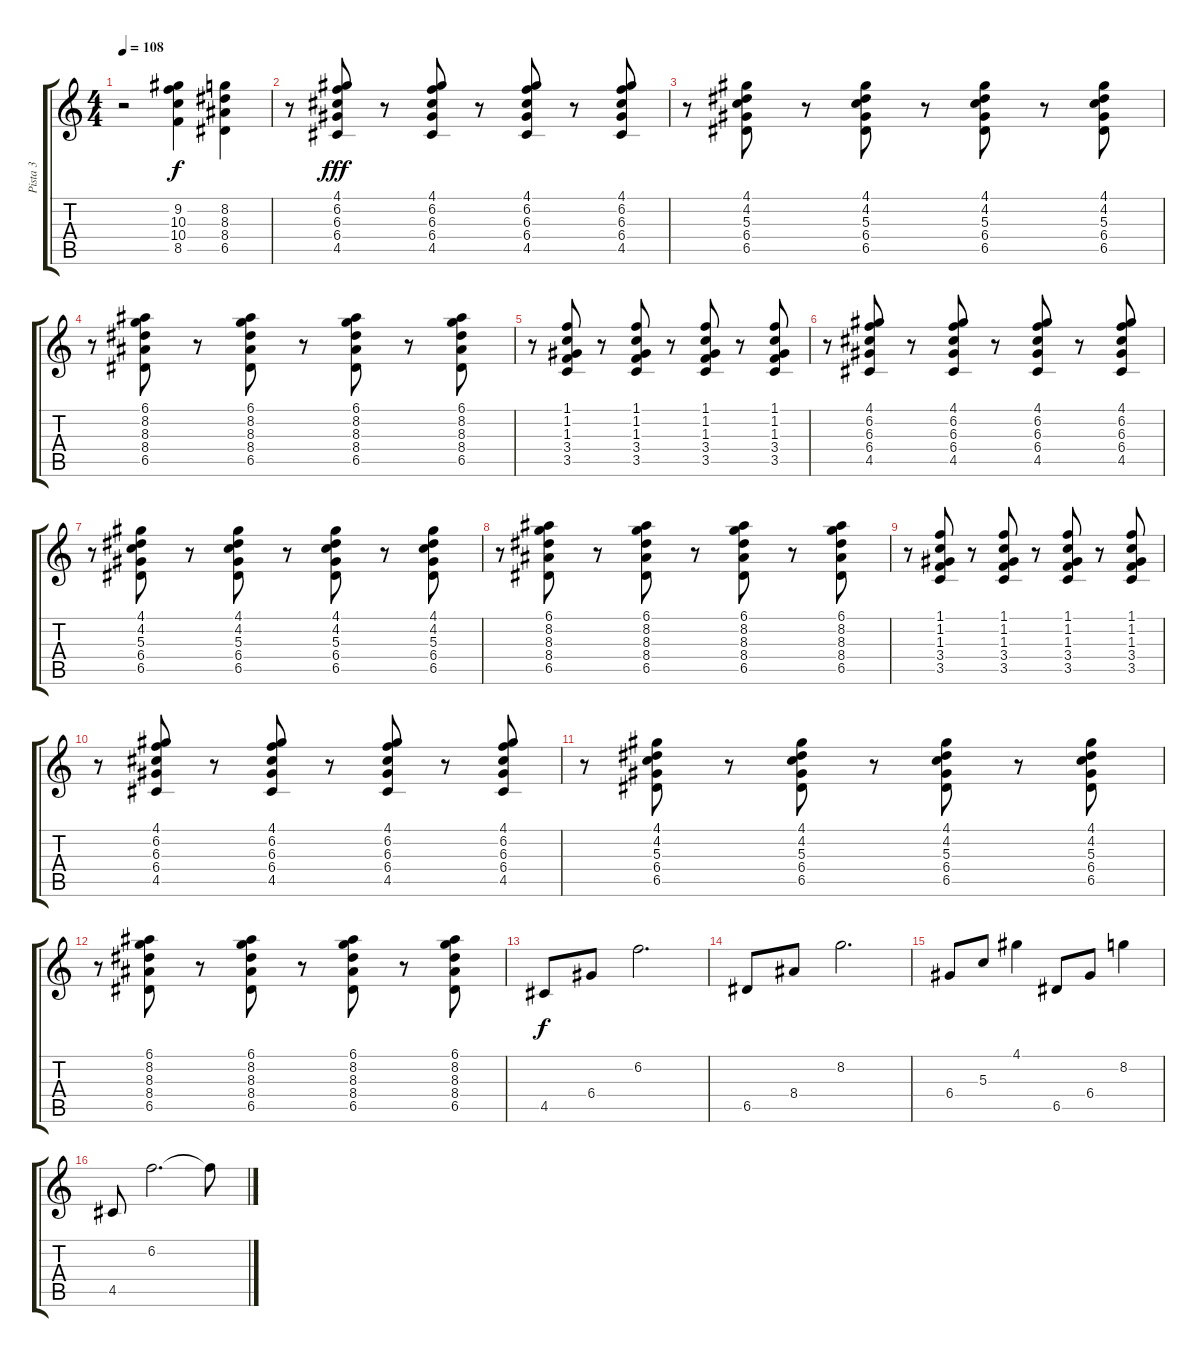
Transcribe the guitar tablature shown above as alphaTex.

\track ("Pista 3" "Pista 3") {instrument electricguitarclean}
\staff {score tabs}
\tuning (E4 B3 G3 D3 A2 E2) {hide}
\ts (4 4)
\tempo 108
\clef g2
\ks c
r.2{dy fff} (9.2 10.3 10.4 8.5).4{dy f} (8.2 8.3 8.4 6.5).4 |
r.8 (4.1 6.2 6.3 6.4 4.5).8{dy fff} r.8 (4.1 6.2 6.3 6.4 4.5).8 r.8 (4.1 6.2 6.3 6.4 4.5).8 r.8 (4.1 6.2 6.3 6.4 4.5).8 |
r.8 (4.1 4.2 5.3 6.4 6.5).8 r.8 (4.1 4.2 5.3 6.4 6.5).8 r.8 (4.1 4.2 5.3 6.4 6.5).8 r.8 (4.1 4.2 5.3 6.4 6.5).8 |
r.8 (6.1 8.2 8.3 8.4 6.5).8 r.8 (6.1 8.2 8.3 8.4 6.5).8 r.8 (6.1 8.2 8.3 8.4 6.5).8 r.8 (6.1 8.2 8.3 8.4 6.5).8 |
r.8 (1.1 1.2 1.3 3.4 3.5).8 r.8 (1.1 1.2 1.3 3.4 3.5).8 r.8 (1.1 1.2 1.3 3.4 3.5).8 r.8 (1.1 1.2 1.3 3.4 3.5).8 |
r.8 (4.1 6.2 6.3 6.4 4.5).8 r.8 (4.1 6.2 6.3 6.4 4.5).8 r.8 (4.1 6.2 6.3 6.4 4.5).8 r.8 (4.1 6.2 6.3 6.4 4.5).8 |
r.8 (4.1 4.2 5.3 6.4 6.5).8 r.8 (4.1 4.2 5.3 6.4 6.5).8 r.8 (4.1 4.2 5.3 6.4 6.5).8 r.8 (4.1 4.2 5.3 6.4 6.5).8 |
r.8 (6.1 8.2 8.3 8.4 6.5).8 r.8 (6.1 8.2 8.3 8.4 6.5).8 r.8 (6.1 8.2 8.3 8.4 6.5).8 r.8 (6.1 8.2 8.3 8.4 6.5).8 |
r.8 (1.1 1.2 1.3 3.4 3.5).8 r.8 (1.1 1.2 1.3 3.4 3.5).8 r.8 (1.1 1.2 1.3 3.4 3.5).8 r.8 (1.1 1.2 1.3 3.4 3.5).8 |
r.8 (4.1 6.2 6.3 6.4 4.5).8 r.8 (4.1 6.2 6.3 6.4 4.5).8 r.8 (4.1 6.2 6.3 6.4 4.5).8 r.8 (4.1 6.2 6.3 6.4 4.5).8 |
r.8 (4.1 4.2 5.3 6.4 6.5).8 r.8 (4.1 4.2 5.3 6.4 6.5).8 r.8 (4.1 4.2 5.3 6.4 6.5).8 r.8 (4.1 4.2 5.3 6.4 6.5).8 |
r.8 (6.1 8.2 8.3 8.4 6.5).8 r.8 (6.1 8.2 8.3 8.4 6.5).8 r.8 (6.1 8.2 8.3 8.4 6.5).8 r.8 (6.1 8.2 8.3 8.4 6.5).8 |
4.5.8{dy f instrument electricguitarclean} 6.4.8 6.2.2{d} |
6.5.8 8.4.8 8.2.2{d} |
6.4.8 5.3.8 4.1.4 6.5.8 6.4.8 8.2.4 |
4.5.8 6.2.2{d} 6.2{t}.8
